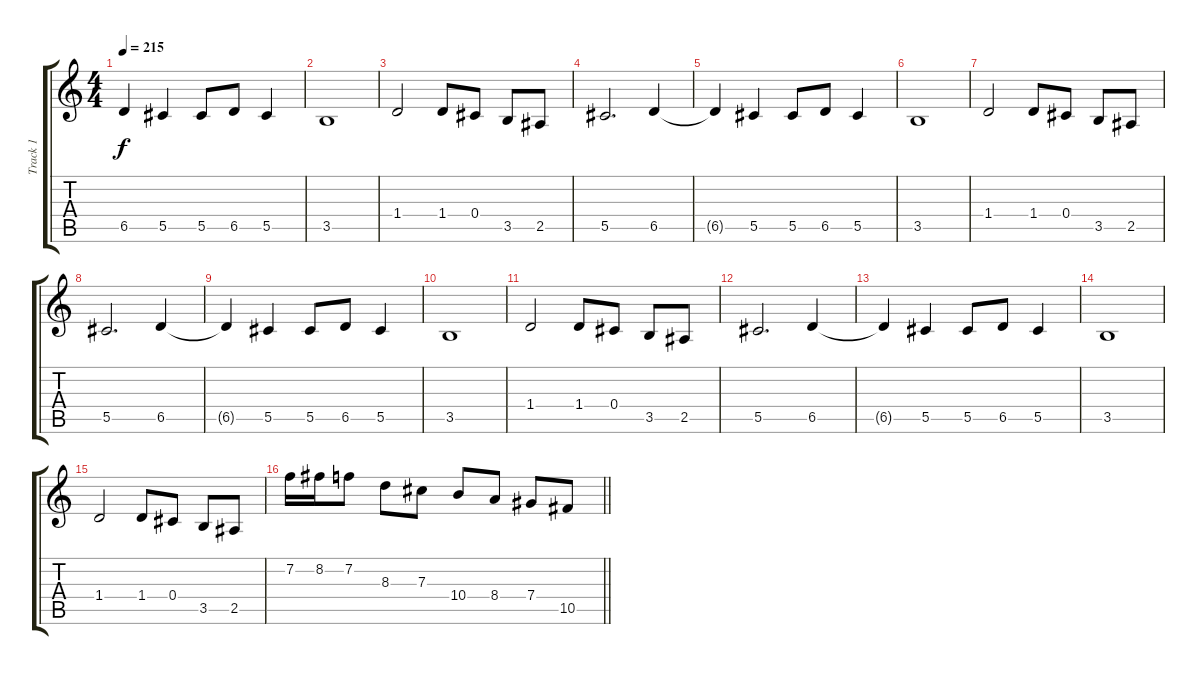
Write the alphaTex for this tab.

\track ("Track 1" "Track 1") {instrument distortionguitar}
\staff {score tabs}
\tuning (Eb4 Bb3 Gb3 Db3 Ab2 Db2) {hide}
\ts (4 4)
\tempo 215
\clef g2
\ks c
6.5{t}.4{dy f} 5.5.4 5.5.8 6.5.8 5.5.4 |
3.5.1 |
1.4.2 1.4.8 0.4.8 3.5.8 2.5.8 |
5.5.2{d} 6.5.4 |
6.5{t}.4 5.5.4 5.5.8 6.5.8 5.5.4 |
3.5.1 |
1.4.2 1.4.8 0.4.8 3.5.8 2.5.8 |
5.5.2{d} 6.5.4 |
6.5{t}.4 5.5.4 5.5.8 6.5.8 5.5.4 |
3.5.1 |
1.4.2 1.4.8 0.4.8 3.5.8 2.5.8 |
5.5.2{d} 6.5.4 |
6.5{t}.4 5.5.4 5.5.8 6.5.8 5.5.4 |
3.5.1 |
1.4.2 1.4.8 0.4.8 3.5.8 2.5.8 |
\barLineRight lightlight
7.2.16 8.2.16 7.2.8 8.3.8 7.3.8 10.4.8 8.4.8 7.4.8 10.5.8
